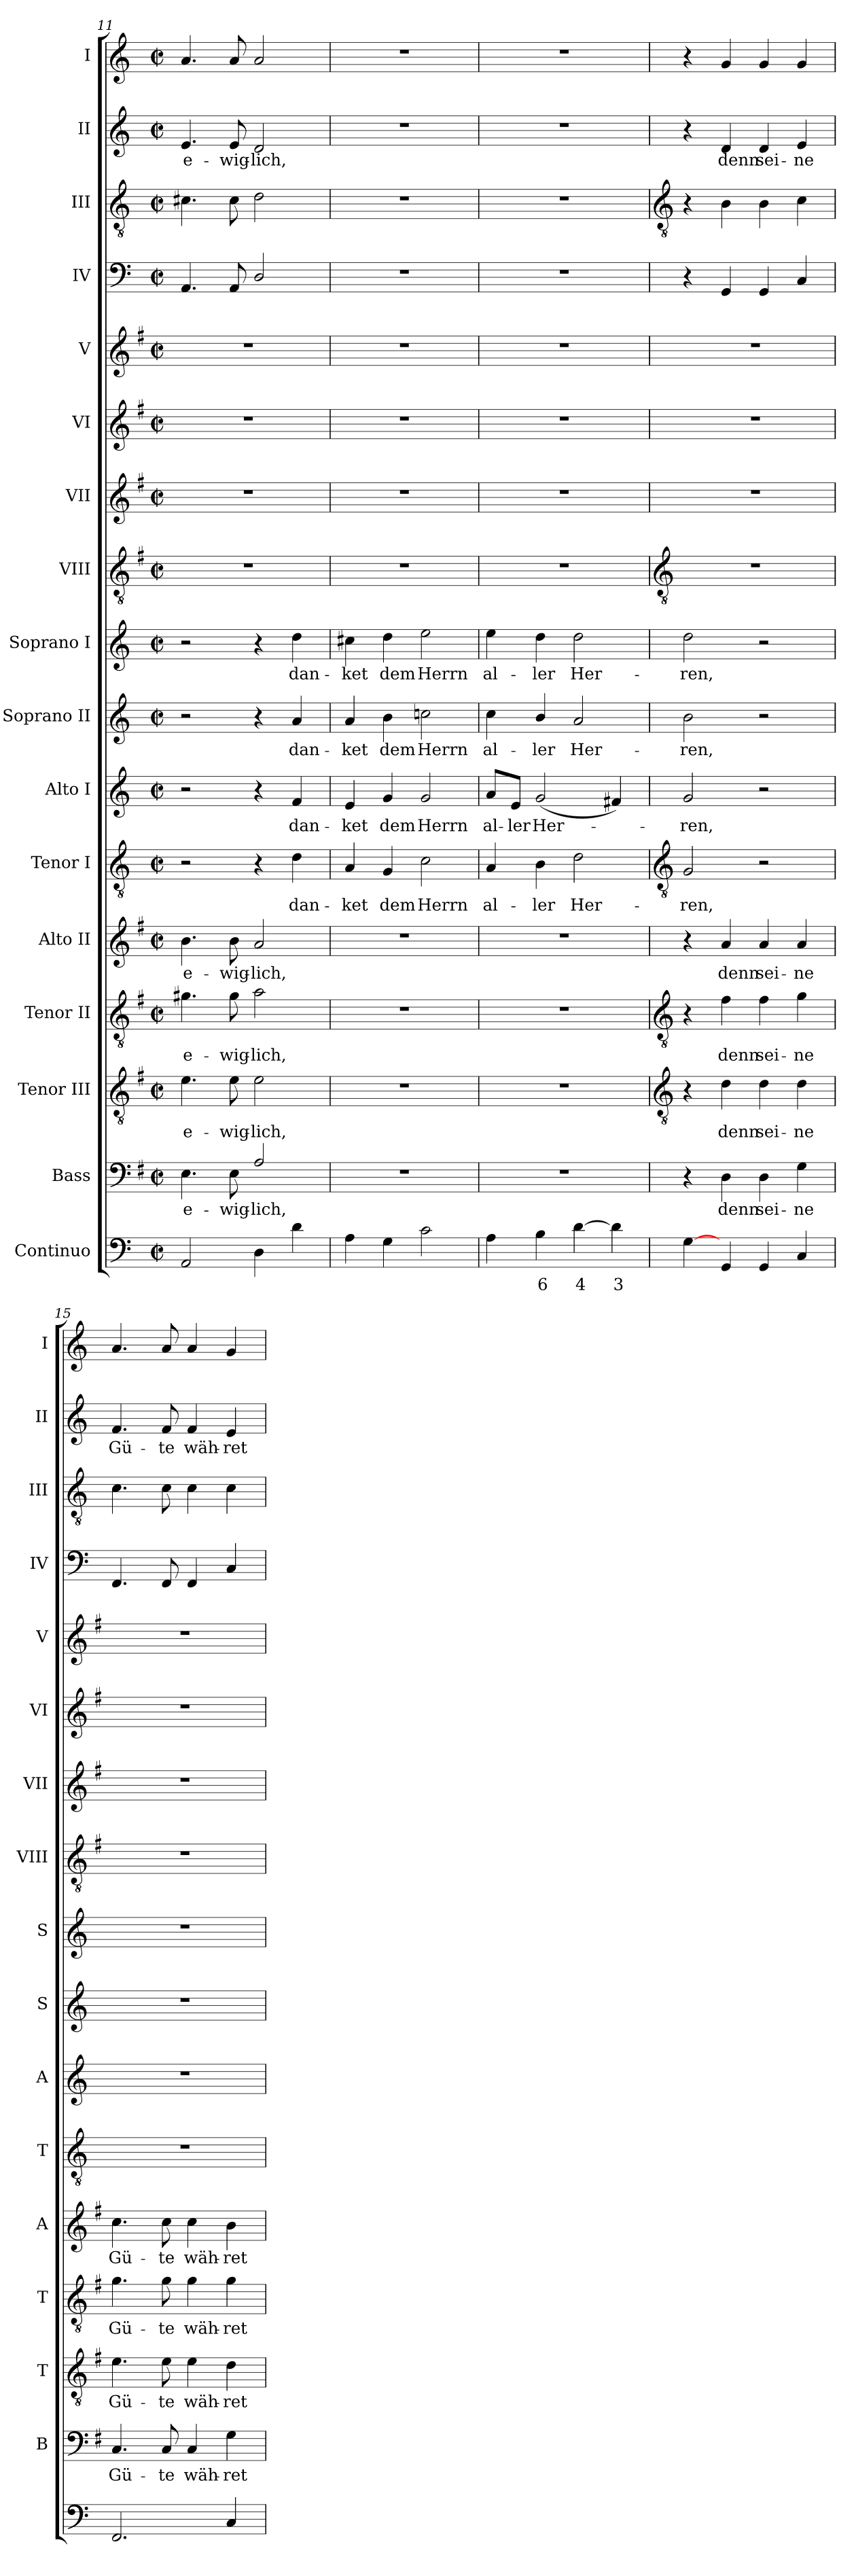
**kern	**text	**kern	**text	**kern	**text	**kern	**text	**kern	**text	**kern	**text	**kern	**text	**kern	**text	**kern	**text	**kern	**kern	**kern	**kern	**kern	**kern	**kern	**text	**kern
*part17	*part17	*part16	*part16	*part15	*part15	*part14	*part14	*part13	*part13	*part12	*part12	*part11	*part11	*part10	*part10	*part9	*part9	*part8	*part7	*part6	*part5	*part4	*part3	*part2	*part2	*part1
*staff17	*staff17	*staff16	*staff16	*staff15	*staff15	*staff14	*staff14	*staff13	*staff13	*staff12	*staff12	*staff11	*staff11	*staff10	*staff10	*staff9	*staff9	*staff8	*staff7	*staff6	*staff5	*staff4	*staff3	*staff2	*staff2	*staff1
*I"Continuo	*	*I"Bass	*	*I"Tenor III	*	*I"Tenor II	*	*I"Alto II	*	*I"Tenor I	*	*I"Alto I	*	*I"Soprano II	*	*I"Soprano I	*	*I"VIII	*I"VII	*I"VI	*I"V	*I"IV	*I"III	*I"II	*	*I"I
*	*	*I'B	*	*I'T	*	*I'T	*	*I'A	*	*I'T	*	*I'A	*	*I'S	*	*I'S	*	*I'VIII	*I'VII	*I'VI	*I'V	*I'IV	*I'III	*I'II	*	*I'I
*clefF4	*	*clefF4	*	*clefGv2	*	*clefGv2	*	*clefG2	*	*clefGv2	*	*clefG2	*	*clefG2	*	*clefG2	*	*clefGv2	*clefG2	*clefG2	*clefG2	*clefF4	*clefGv2	*clefG2	*	*clefG2
*	*	*ITrd4c7	*	*ITrd4c7	*	*ITrd4c7	*	*ITrd4c7	*	*	*	*	*	*	*	*	*	*ITrd4c7	*ITrd4c7	*ITrd4c7	*ITrd4c7	*	*	*	*	*
*k[]	*	*k[]	*	*k[]	*	*k[]	*	*k[]	*	*k[]	*	*k[]	*	*k[]	*	*k[]	*	*k[]	*k[]	*k[]	*k[]	*k[]	*k[]	*k[]	*	*k[]
*C:	*	*C:	*	*C:	*	*C:	*	*C:	*	*C:	*	*C:	*	*C:	*	*C:	*	*C:	*C:	*C:	*C:	*C:	*C:	*C:	*	*C:
*M2/2	*	*M2/2	*	*M2/2	*	*M2/2	*	*M2/2	*	*M2/2	*	*M2/2	*	*M2/2	*	*M2/2	*	*M2/2	*M2/2	*M2/2	*M2/2	*M2/2	*M2/2	*M2/2	*	*M2/2
*met(c|)	*	*met(c|)	*	*met(c|)	*	*met(c|)	*	*met(c|)	*	*met(c|)	*	*met(c|)	*	*met(c|)	*	*met(c|)	*	*met(c|)	*met(c|)	*met(c|)	*met(c|)	*met(c|)	*met(c|)	*met(c|)	*	*met(c|)
=11	=11	=11	=11	=11	=11	=11	=11	=11	=11	=11	=11	=11	=11	=11	=11	=11	=11	=11	=11	=11	=11	=11	=11	=11	=11	=11
!	!	!	!LO:LY:b	!	!LO:LY:b	!	!LO:LY:b	!	!LO:LY:b	!	!	!	!	!	!	!	!	!	!	!	!	!	!	!	!LO:LY:b	!
2AA	.	4.AA	e-	4.A	e-	4.c#X	e-	4.e	e-	2r	.	2r	.	2r	.	2r	.	1r	1r	1r	1r	4.AA	4.c#X	4.e	e-	4.a
!	!	!	!LO:LY:b	!	!LO:LY:b	!	!LO:LY:b	!	!LO:LY:b	!	!	!	!	!	!	!	!	!	!	!	!	!	!	!	!LO:LY:b	!
.	.	8AA	-wig-	8A	-wig-	8c#	-wig-	8e	-wig-	.	.	.	.	.	.	.	.	.	.	.	.	8AA	8c#	8e	-wig-	8a
!	!	!	!LO:LY:b	!	!LO:LY:b	!	!LO:LY:b	!	!LO:LY:b	!	!	!	!	!	!	!	!	!	!	!	!	!	!	!	!LO:LY:b	!
4D	.	2D/	-lich,	2A	-lich,	2d	-lich,	2d	-lich,	4r	.	4r	.	4r	.	4r	.	.	.	.	.	2D/	2d	2d	-lich,	2a
!	!	!	!	!	!	!	!	!	!	!	!LO:LY:b	!	!LO:LY:b	!	!LO:LY:b	!	!LO:LY:b	!	!	!	!	!	!	!	!	!
4d	.	.	.	.	.	.	.	.	.	4d	dan-	4f	dan-	4a	dan-	4dd	dan-	.	.	.	.	.	.	.	.	.
=12	=12	=12	=12	=12	=12	=12	=12	=12	=12	=12	=12	=12	=12	=12	=12	=12	=12	=12	=12	=12	=12	=12	=12	=12	=12	=12
!	!	!	!	!	!	!	!	!	!	!	!LO:LY:b	!	!LO:LY:b	!	!LO:LY:b	!	!LO:LY:b	!	!	!	!	!	!	!	!	!
4A	.	1r	.	1r	.	1r	.	1r	.	4A/	-ket	4e	-ket	4a	-ket	4cc#X	-ket	1r	1r	1r	1r	1r	1r	1r	.	1r
!	!	!	!	!	!	!	!	!	!	!	!LO:LY:b	!	!LO:LY:b	!	!LO:LY:b	!	!LO:LY:b	!	!	!	!	!	!	!	!	!
4G	.	.	.	.	.	.	.	.	.	4G	dem	4g	dem	4b	dem	4dd	dem	.	.	.	.	.	.	.	.	.
!	!	!	!	!	!	!	!	!	!	!	!LO:LY:b	!	!LO:LY:b	!	!LO:LY:b	!	!LO:LY:b	!	!	!	!	!	!	!	!	!
2c	.	.	.	.	.	.	.	.	.	2c	Herrn	2g	Herrn	2ccn	Herrn	2ee	Herrn	.	.	.	.	.	.	.	.	.
=13	=13	=13	=13	=13	=13	=13	=13	=13	=13	=13	=13	=13	=13	=13	=13	=13	=13	=13	=13	=13	=13	=13	=13	=13	=13	=13
!	!	!	!	!	!	!	!	!	!	!	!LO:LY:b	!	!LO:LY:b	!	!LO:LY:b	!	!LO:LY:b	!	!	!	!	!	!	!	!	!
4A	.	1r	.	1r	.	1r	.	1r	.	4A	al-	8a/L	al-	4cc	al-	4ee	al-	1r	1r	1r	1r	1r	1r	1r	.	1r
!	!	!	!	!	!	!	!	!	!	!	!	!	!LO:LY:b	!	!	!	!	!	!	!	!	!	!	!	!	!
.	.	.	.	.	.	.	.	.	.	.	.	8e/J	-ler	.	.	.	.	.	.	.	.	.	.	.	.	.
!	!LO:LY:b	!	!	!	!	!	!	!	!	!	!LO:LY:b	!	!LO:LY:b	!	!LO:LY:b	!	!LO:LY:b	!	!	!	!	!	!	!	!	!
4B	6	.	.	.	.	.	.	.	.	4B	-ler	(<2g	Her-	4b/	-ler	4dd	-ler	.	.	.	.	.	.	.	.	.
!	!LO:LY:b	!	!	!	!	!	!	!	!	!	!LO:LY:b	!	!	!	!LO:LY:b	!	!LO:LY:b	!	!	!	!	!	!	!	!	!
[4d	4	.	.	.	.	.	.	.	.	2d	Her-	.	.	2a	Her-	2dd	Her-	.	.	.	.	.	.	.	.	.
!	!LO:LY:b	!	!	!	!	!	!	!	!	!	!	!	!	!	!	!	!	!	!	!	!	!	!	!	!	!
4d]	3	.	.	.	.	.	.	.	.	.	.	4f#X)	.	.	.	.	.	.	.	.	.	.	.	.	.	.
!!LO:LB:g=z
=14	=14	=14	=14	=14	=14	=14	=14	=14	=14	=14	=14	=14	=14	=14	=14	=14	=14	=14	=14	=14	=14	=14	=14	=14	=14	=14
*	*	*	*	*clefGv2	*	*clefGv2	*	*	*	*clefGv2	*	*	*	*	*	*	*	*clefGv2	*	*	*	*	*clefGv2	*	*	*
!	!	!	!	!	!	!	!	!	!	!	!LO:LY:b	!	!LO:LY:b	!	!LO:LY:b	!	!LO:LY:b	!	!	!	!	!	!	!	!	!
[4G	.	4r	.	4r	.	4r	.	4r	.	2G	-ren,	2g	ren,	2b	-ren,	2dd	-ren,	1r	1r	1r	1r	4r	4r	4r	.	4r
!	!	!	!LO:LY:b	!	!LO:LY:b	!	!LO:LY:b	!	!LO:LY:b	!	!	!	!	!	!	!	!	!	!	!	!	!	!	!	!LO:LY:b	!
4GG	.	4GG	denn	4G	denn	4B	denn	4d	denn	.	.	.	.	.	.	.	.	.	.	.	.	4GG	4B	4d	denn	4g
!	!	!	!LO:LY:b	!	!LO:LY:b	!	!LO:LY:b	!	!LO:LY:b	!	!	!	!	!	!	!	!	!	!	!	!	!	!	!	!LO:LY:b	!
4GG	.	4GG	sei-	4G	sei-	4B	sei-	4d	sei-	2r	.	2r	.	2r	.	2r	.	.	.	.	.	4GG	4B	4d	sei-	4g
!	!	!	!LO:LY:b	!	!LO:LY:b	!	!LO:LY:b	!	!LO:LY:b	!	!	!	!	!	!	!	!	!	!	!	!	!	!	!	!LO:LY:b	!
4C	.	4C	-ne	4G	-ne	4c	-ne	4d	-ne	.	.	.	.	.	.	.	.	.	.	.	.	4C	4c	4e	-ne	4g
=15	=15	=15	=15	=15	=15	=15	=15	=15	=15	=15	=15	=15	=15	=15	=15	=15	=15	=15	=15	=15	=15	=15	=15	=15	=15	=15
!	!	!	!LO:LY:b	!	!LO:LY:b	!	!LO:LY:b	!	!LO:LY:b	!	!	!	!	!	!	!	!	!	!	!	!	!	!	!	!LO:LY:b	!
2.FF	.	4.FF	Gü-	4.A	Gü-	4.c	Gü-	4.f	Gü-	1r	.	1r	.	1r	.	1r	.	1r	1r	1r	1r	4.FF	4.c	4.f	Gü-	4.a
!	!	!	!LO:LY:b	!	!LO:LY:b	!	!LO:LY:b	!	!LO:LY:b	!	!	!	!	!	!	!	!	!	!	!	!	!	!	!	!LO:LY:b	!
.	.	8FF	-te	8A	-te	8c	-te	8f	-te	.	.	.	.	.	.	.	.	.	.	.	.	8FF	8c	8f	-te	8a
!	!	!	!LO:LY:b	!	!LO:LY:b	!	!LO:LY:b	!	!LO:LY:b	!	!	!	!	!	!	!	!	!	!	!	!	!	!	!	!LO:LY:b	!
.	.	4FF	wäh-	4A	wäh-	4c	wäh-	4f	wäh-	.	.	.	.	.	.	.	.	.	.	.	.	4FF	4c	4f	wäh-	4a
!	!	!	!LO:LY:b	!	!LO:LY:b	!	!LO:LY:b	!	!LO:LY:b	!	!	!	!	!	!	!	!	!	!	!	!	!	!	!	!LO:LY:b	!
4C	.	4C	-ret	4G	-ret	4c	-ret	4e	-ret	.	.	.	.	.	.	.	.	.	.	.	.	4C	4c	4e	-ret	4g
=	=	=	=	=	=	=	=	=	=	=	=	=	=	=	=	=	=	=	=	=	=	=	=	=	=	=
*-	*-	*-	*-	*-	*-	*-	*-	*-	*-	*-	*-	*-	*-	*-	*-	*-	*-	*-	*-	*-	*-	*-	*-	*-	*-	*-
